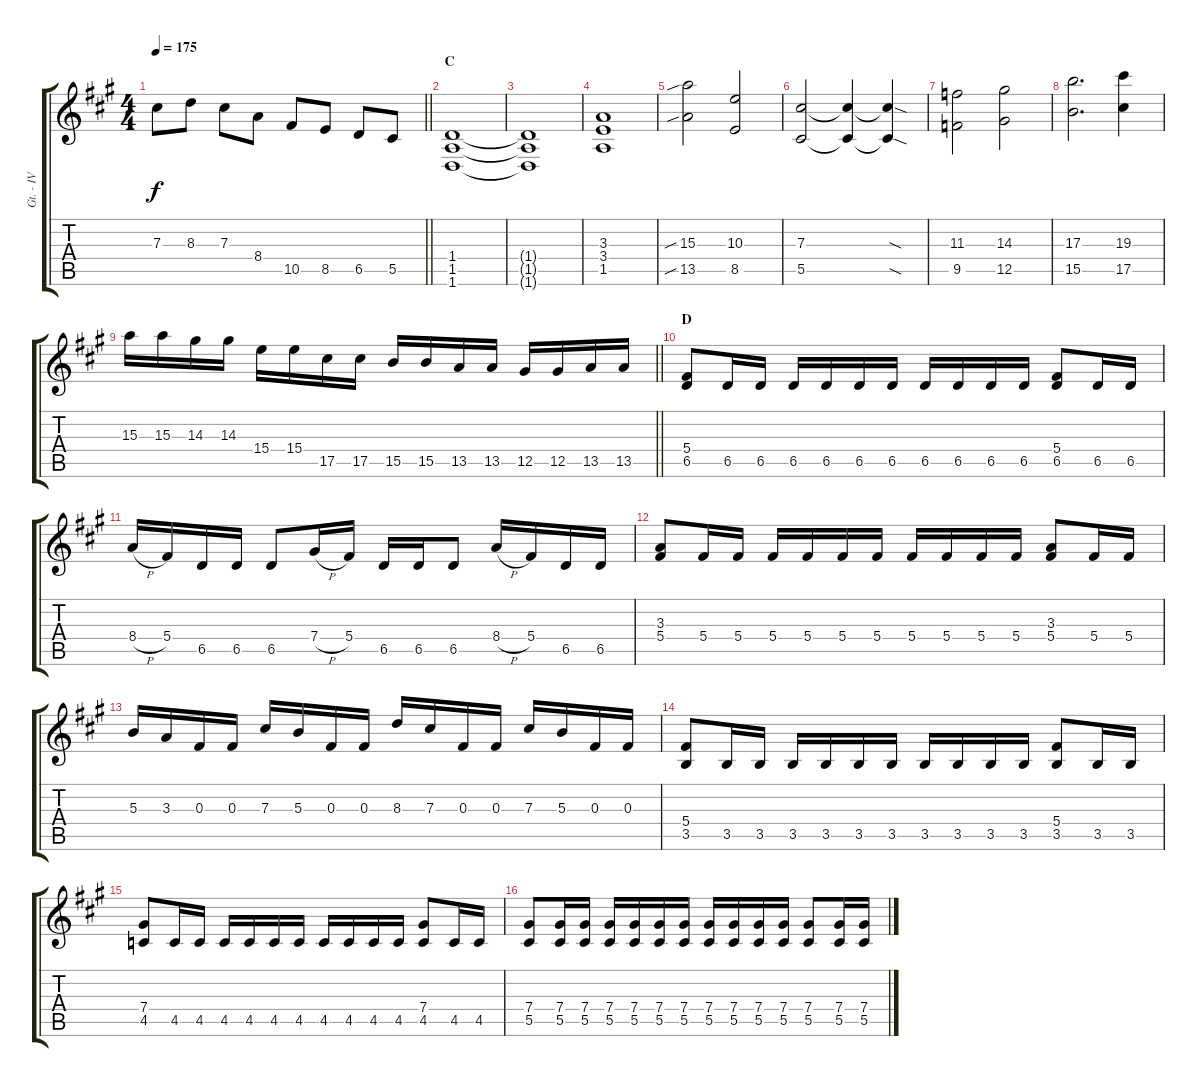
\track ("Gt. - IV" "Gt. - IV") {instrument distortionguitar}
\staff {score tabs}
\tuning (Eb4 Bb3 Gb3 Db3 Ab2 Db2) {hide}
\ts (4 4)
\tempo 175
\clef g2
\barLineRight lightlight
\ks f#minor
7.3{t}.8{dy f} 8.3.8 7.3.8 8.4.8 10.5.8 8.5.8 6.5.8 5.5.8 |
\section ("" "C")
(1.4 1.5 1.6).1 |
(1.4{t} 1.5{t} 1.6{t}).1 |
(3.3 3.4 1.5).1 |
(15.3{sib} 13.5{sib}).2 (10.3 8.5).2 |
(7.3 5.5).2 (7.3{t} 5.5{t}).4 (7.3{sod t} 5.5{sod t}).4 |
(11.3 9.5).2 (14.3 12.5).2 |
(17.3 15.5).2{d} (19.3 17.5).4 |
\barLineRight lightlight
15.3.16 15.3.16 14.3.16 14.3.16 15.4.16 15.4.16 17.5.16 17.5.16 15.5.16 15.5.16 13.5.16 13.5.16 12.5.16 12.5.16 13.5.16 13.5.16 |
\section ("" "D")
(5.4 6.5).8 6.5.16 6.5.16 6.5.16 6.5.16 6.5.16 6.5.16 6.5.16 6.5.16 6.5.16 6.5.16 (5.4 6.5).8 6.5.16 6.5.16 |
8.4{h}.16 5.4.16 6.5.16 6.5.16 6.5.8 7.4{h}.16 5.4.16 6.5.16 6.5.16 6.5.8 8.4{h}.16 5.4.16 6.5.16 6.5.16 |
(3.3 5.4).8 5.4.16 5.4.16 5.4.16 5.4.16 5.4.16 5.4.16 5.4.16 5.4.16 5.4.16 5.4.16 (3.3 5.4).8 5.4.16 5.4.16 |
5.3.16 3.3.16 0.3.16 0.3.16 7.3.16 5.3.16 0.3.16 0.3.16 8.3.16 7.3.16 0.3.16 0.3.16 7.3.16 5.3.16 0.3.16 0.3.16 |
(5.4 3.5).8 3.5.16 3.5.16 3.5.16 3.5.16 3.5.16 3.5.16 3.5.16 3.5.16 3.5.16 3.5.16 (5.4 3.5).8 3.5.16 3.5.16 |
(7.4 4.5).8 4.5.16 4.5.16 4.5.16 4.5.16 4.5.16 4.5.16 4.5.16 4.5.16 4.5.16 4.5.16 (7.4 4.5).8 4.5.16 4.5.16 |
(7.4 5.5).8 (7.4 5.5).16 (7.4 5.5).16 (7.4 5.5).16 (7.4 5.5).16 (7.4 5.5).16 (7.4 5.5).16 (7.4 5.5).16 (7.4 5.5).16 (7.4 5.5).16 (7.4 5.5).16 (7.4 5.5).8 (7.4 5.5).16 (7.4 5.5).16
